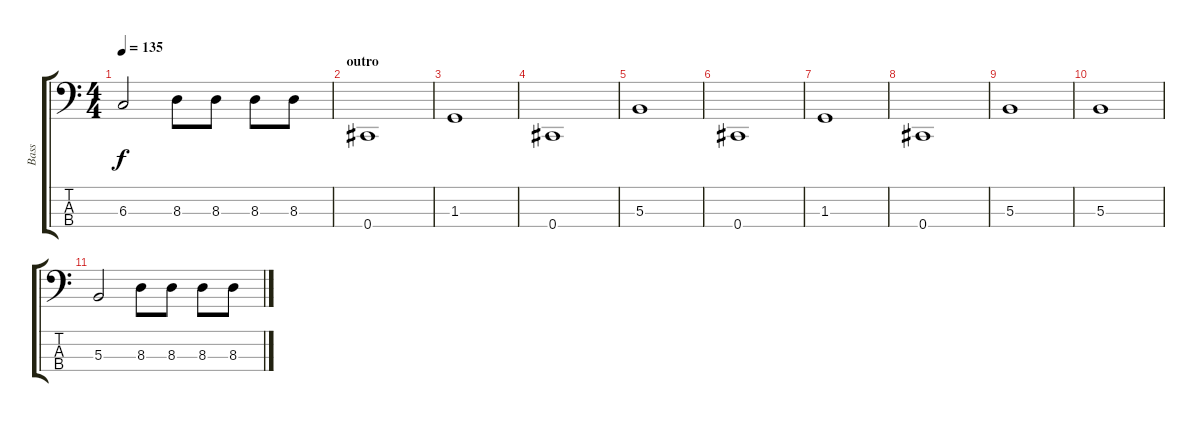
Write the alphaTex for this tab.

\track ("Bass" "Bass") {instrument electricbasspick}
\staff {score tabs}
\tuning (E2 B1 Gb1 Db1) {hide}
\ts (4 4)
\tempo 135
\clef f4
\ks c
6.3.2{dy f} 8.3.8 8.3.8 8.3.8 8.3.8 |
\section ("" "outro")
0.4.1 |
1.3.1 |
0.4.1 |
5.3.1 |
0.4.1 |
1.3.1 |
0.4.1 |
5.3.1 |
5.3.1 |
5.3.2 8.3.8 8.3.8 8.3.8 8.3.8
